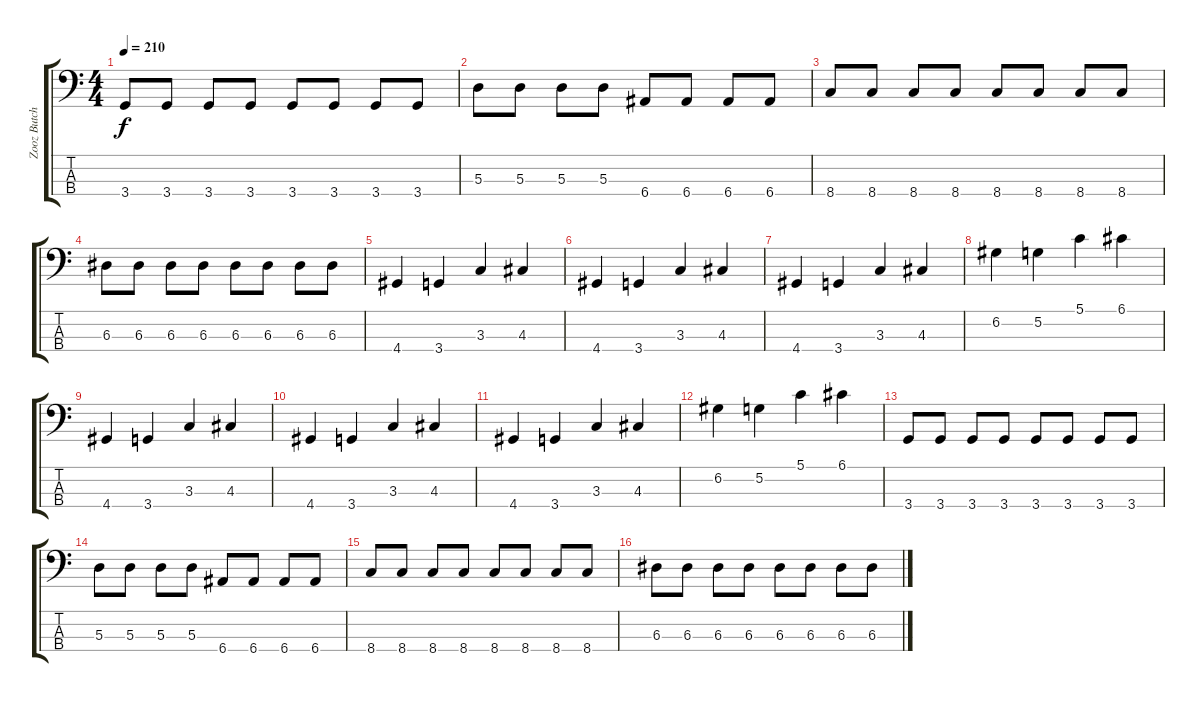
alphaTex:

\track ("Zooz Butcher" "Zooz Butch") {instrument electricbasspick}
\staff {score tabs}
\tuning (G2 D2 A1 E1) {hide}
\ts (4 4)
\tempo 210
\clef f4
\ks c
3.4.8{dy f} 3.4.8 3.4.8 3.4.8 3.4.8 3.4.8 3.4.8 3.4.8 |
5.3.8 5.3.8 5.3.8 5.3.8 6.4.8 6.4.8 6.4.8 6.4.8 |
8.4.8 8.4.8 8.4.8 8.4.8 8.4.8 8.4.8 8.4.8 8.4.8 |
6.3.8 6.3.8 6.3.8 6.3.8 6.3.8 6.3.8 6.3.8 6.3.8 |
4.4.4 3.4.4 3.3.4 4.3.4 |
4.4.4 3.4.4 3.3.4 4.3.4 |
4.4.4 3.4.4 3.3.4 4.3.4 |
6.2.4 5.2.4 5.1.4 6.1.4 |
4.4.4 3.4.4 3.3.4 4.3.4 |
4.4.4 3.4.4 3.3.4 4.3.4 |
4.4.4 3.4.4 3.3.4 4.3.4 |
6.2.4 5.2.4 5.1.4 6.1.4 |
3.4.8 3.4.8 3.4.8 3.4.8 3.4.8 3.4.8 3.4.8 3.4.8 |
5.3.8 5.3.8 5.3.8 5.3.8 6.4.8 6.4.8 6.4.8 6.4.8 |
8.4.8 8.4.8 8.4.8 8.4.8 8.4.8 8.4.8 8.4.8 8.4.8 |
6.3.8 6.3.8 6.3.8 6.3.8 6.3.8 6.3.8 6.3.8 6.3.8
